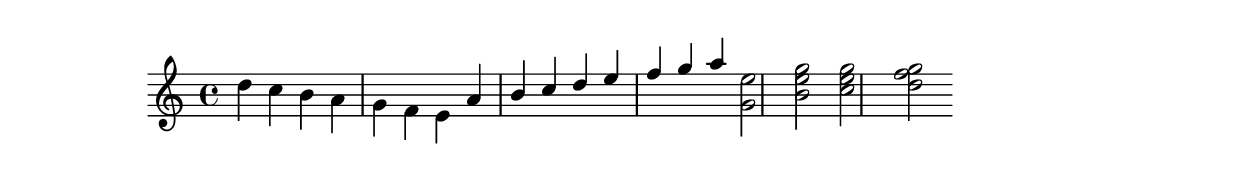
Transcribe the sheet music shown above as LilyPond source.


\version "2.7.39"

\header {
  
  texidoc = "If note head is `over' the center line, the stem is
 shortened.  This happens with forced stem directions, and with some
 chord configurations."

}

\layout  {
  ragged-right = ##t
}


\relative c'' {
  \stemDown d c b a g f e
  \stemNeutral
  \stemUp a b c d e f g a
  \stemNeutral
  <g, e'>2 <b e g> <c e g> <d f g>
  
} 


